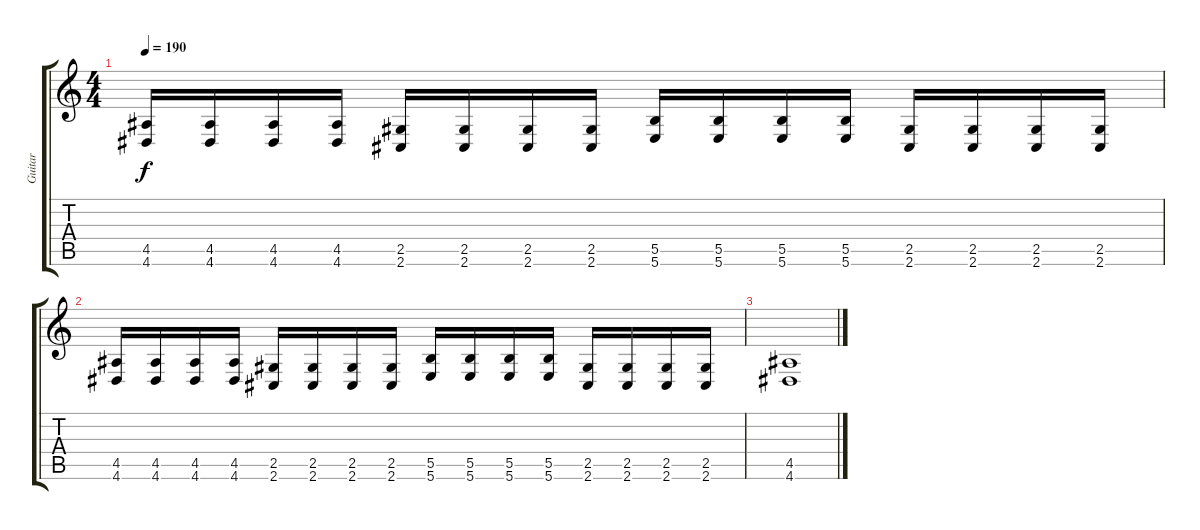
\track ("Guitar" "Guitar") {instrument overdrivenguitar}
\staff {score tabs}
\tuning (Db4 Ab3 E3 B2 Gb2 B1) {hide}
\ts (4 4)
\tempo 190
\clef g2
\ks c
(4.5 4.6).16{dy f} (4.5 4.6).16 (4.5 4.6).16 (4.5 4.6).16 (2.5 2.6).16 (2.5 2.6).16 (2.5 2.6).16 (2.5 2.6).16 (5.5 5.6).16 (5.5 5.6).16 (5.5 5.6).16 (5.5 5.6).16 (2.5 2.6).16 (2.5 2.6).16 (2.5 2.6).16 (2.5 2.6).16 |
(4.5 4.6).16 (4.5 4.6).16 (4.5 4.6).16 (4.5 4.6).16 (2.5 2.6).16 (2.5 2.6).16 (2.5 2.6).16 (2.5 2.6).16 (5.5 5.6).16 (5.5 5.6).16 (5.5 5.6).16 (5.5 5.6).16 (2.5 2.6).16 (2.5 2.6).16 (2.5 2.6).16 (2.5 2.6).16 |
(4.5 4.6).1
